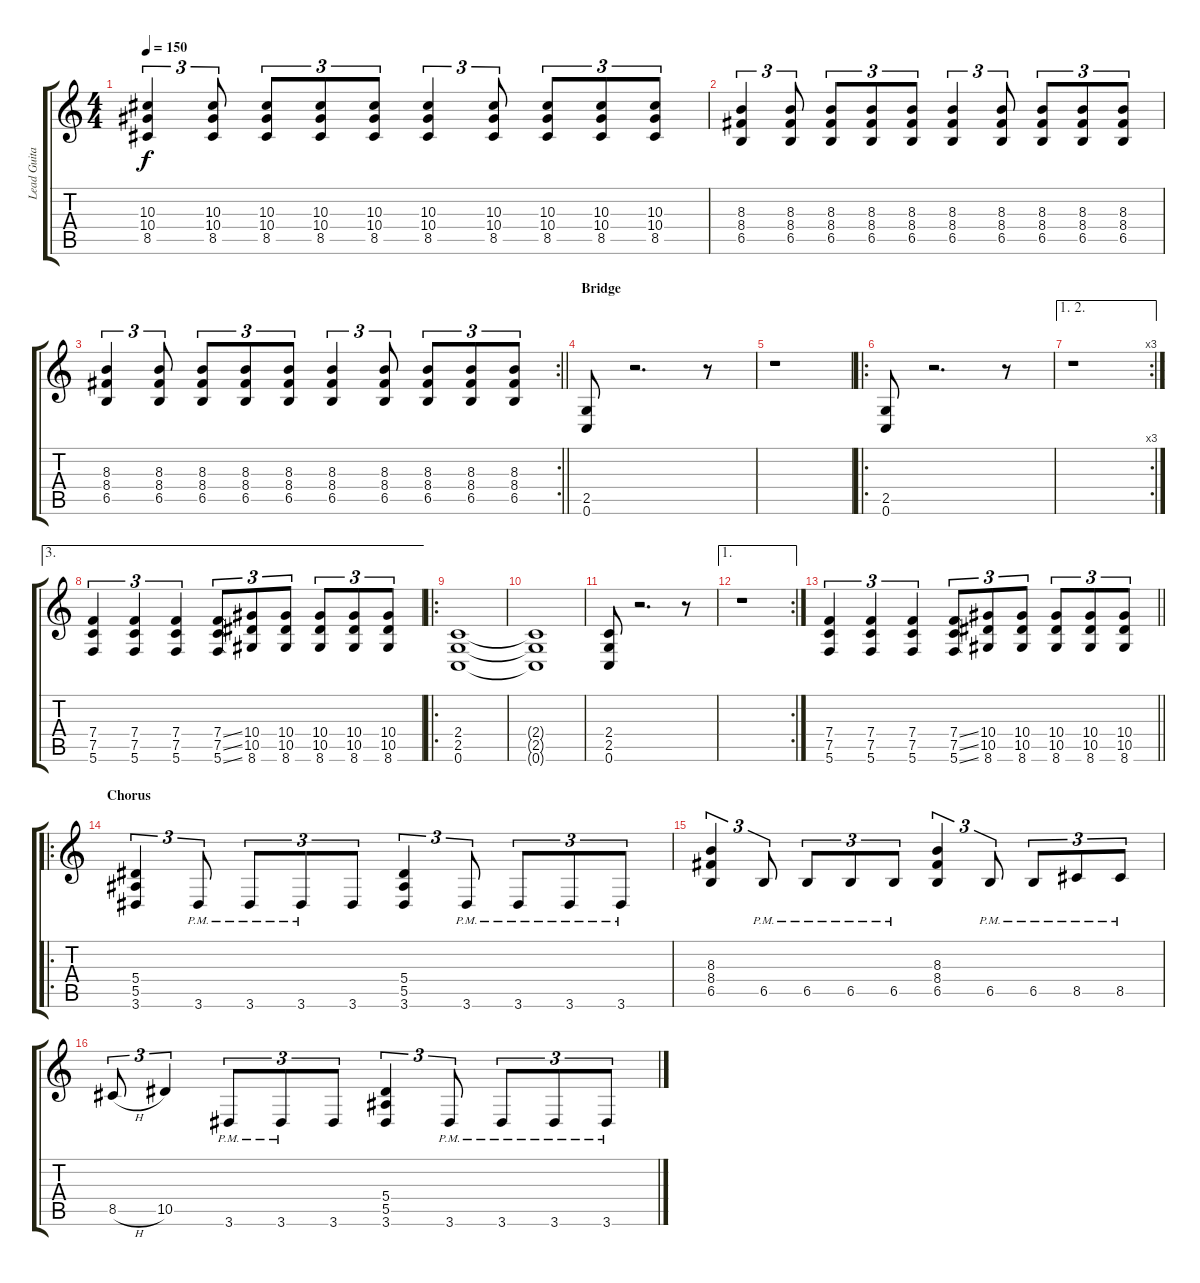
\track ("Lead Guitar" "Lead Guita") {instrument distortionguitar}
\staff {score tabs}
\tuning (C4 G3 Eb3 Bb2 F2 C2) {hide}
\ts (4 4)
\tempo 150
\clef g2
\ks c
(10.3 10.4 8.5).4{tu (3 2) dy f} (10.3 10.4 8.5).8{tu (3 2)} (10.3 10.4 8.5).8{tu (3 2)} (10.3 10.4 8.5).8{tu (3 2)} (10.3 10.4 8.5).8{tu (3 2)} (10.3 10.4 8.5).4{tu (3 2)} (10.3 10.4 8.5).8{tu (3 2)} (10.3 10.4 8.5).8{tu (3 2)} (10.3 10.4 8.5).8{tu (3 2)} (10.3 10.4 8.5).8{tu (3 2)} |
(8.3 8.4 6.5).4{tu (3 2)} (8.3 8.4 6.5).8{tu (3 2)} (8.3 8.4 6.5).8{tu (3 2)} (8.3 8.4 6.5).8{tu (3 2)} (8.3 8.4 6.5).8{tu (3 2)} (8.3 8.4 6.5).4{tu (3 2)} (8.3 8.4 6.5).8{tu (3 2)} (8.3 8.4 6.5).8{tu (3 2)} (8.3 8.4 6.5).8{tu (3 2)} (8.3 8.4 6.5).8{tu (3 2)} |
\rc 2
\barLineRight lightlight
(8.3 8.4 6.5).4{tu (3 2)} (8.3 8.4 6.5).8{tu (3 2)} (8.3 8.4 6.5).8{tu (3 2)} (8.3 8.4 6.5).8{tu (3 2)} (8.3 8.4 6.5).8{tu (3 2)} (8.3 8.4 6.5).4{tu (3 2)} (8.3 8.4 6.5).8{tu (3 2)} (8.3 8.4 6.5).8{tu (3 2)} (8.3 8.4 6.5).8{tu (3 2)} (8.3 8.4 6.5).8{tu (3 2)} |
\section ("" "Bridge")
(2.5 0.6).8 r.2{d} r.8 |
r.1 |
\ro
(2.5 0.6).8 r.2{d} r.8 |
\ae (1 2)
\rc 3
r.1 |
\ae 3
(7.4 7.5 5.6).4{tu (3 2)} (7.4 7.5 5.6).4{tu (3 2)} (7.4 7.5 5.6).4{tu (3 2)} (7.4{ss} 7.5{ss} 5.6{ss}).8{tu (3 2)} (10.4 10.5 8.6).8{tu (3 2)} (10.4 10.5 8.6).8{tu (3 2)} (10.4 10.5 8.6).8{tu (3 2)} (10.4 10.5 8.6).8{tu (3 2)} (10.4 10.5 8.6).8{tu (3 2)} |
\ro
(2.4 2.5 0.6).1 |
(2.4{t} 2.5{t} 0.6{t}).1 |
(2.4 2.5 0.6).8 r.2{d} r.8 |
\ae 1
\rc 2
r.1 |
\barLineRight lightlight
(7.4 7.5 5.6).4{tu (3 2)} (7.4 7.5 5.6).4{tu (3 2)} (7.4 7.5 5.6).4{tu (3 2)} (7.4{ss} 7.5{ss} 5.6{ss}).8{tu (3 2)} (10.4 10.5 8.6).8{tu (3 2)} (10.4 10.5 8.6).8{tu (3 2)} (10.4 10.5 8.6).8{tu (3 2)} (10.4 10.5 8.6).8{tu (3 2)} (10.4 10.5 8.6).8{tu (3 2)} |
\ro
\section ("" "Chorus")
(5.4 5.5 3.6).4{tu (3 2)} 3.6{pm}.8{tu (3 2)} 3.6{pm}.8{tu (3 2)} 3.6{pm}.8{tu (3 2)} 3.6.8{tu (3 2)} (5.4 5.5 3.6).4{tu (3 2)} 3.6{pm}.8{tu (3 2)} 3.6{pm}.8{tu (3 2)} 3.6{pm}.8{tu (3 2)} 3.6{pm}.8{tu (3 2)} |
(8.3 8.4 6.5).4{tu (3 2)} 6.5{pm}.8{tu (3 2)} 6.5{pm}.8{tu (3 2)} 6.5{pm}.8{tu (3 2)} 6.5{pm}.8{tu (3 2)} (8.3 8.4 6.5).4{tu (3 2)} 6.5{pm}.8{tu (3 2)} 6.5{pm}.8{tu (3 2)} 8.5{pm}.8{tu (3 2)} 8.5{pm}.8{tu (3 2)} |
8.5{h}.8{tu (3 2)} 10.5.4{tu (3 2)} 3.6{pm}.8{tu (3 2)} 3.6{pm}.8{tu (3 2)} 3.6.8{tu (3 2)} (5.4 5.5 3.6).4{tu (3 2)} 3.6{pm}.8{tu (3 2)} 3.6{pm}.8{tu (3 2)} 3.6{pm}.8{tu (3 2)} 3.6{pm}.8{tu (3 2)}
